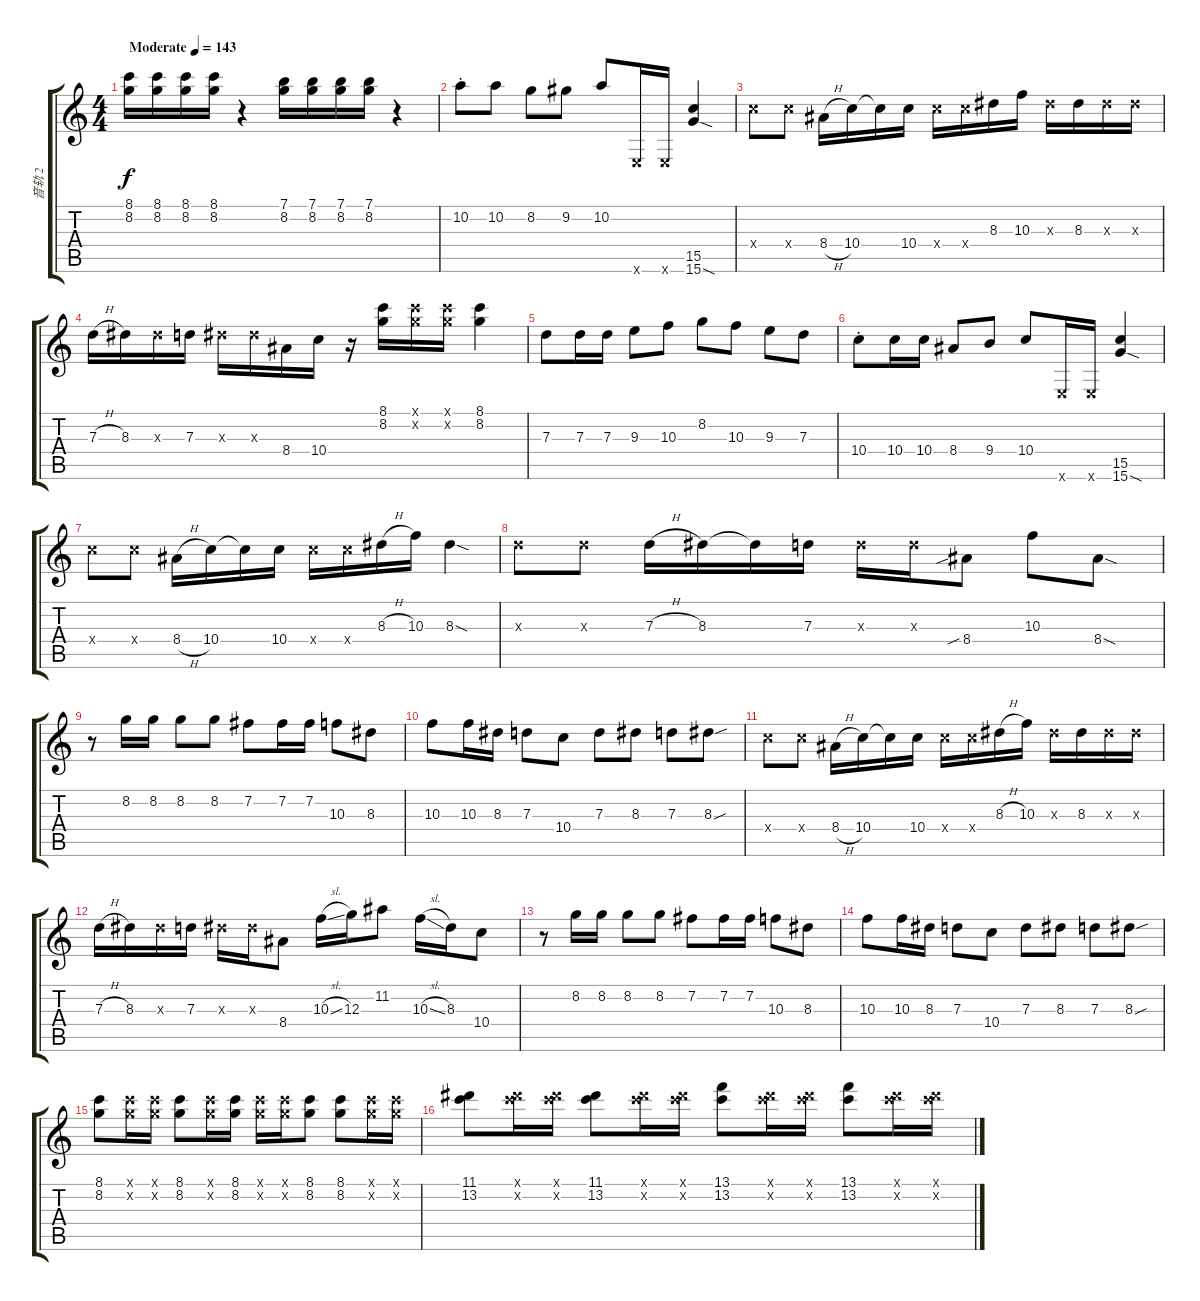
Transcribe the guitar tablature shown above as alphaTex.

\track ("音轨 2" "音轨 2") {instrument electricguitarjazz}
\staff {score tabs}
\tuning (E4 B3 G3 D3 A2 E2) {hide}
\ts (4 4)
\tempo (143 "Moderate")
\clef g2
\ks c
(8.1 8.2).16{dy f instrument electricguitarjazz} (8.1 8.2).16 (8.1 8.2).16 (8.1 8.2).16 r.4 (7.1 8.2).16 (7.1 8.2).16 (7.1 8.2).16 (7.1 8.2).16 r.4 |
10.2{st}.8 10.2.8 8.2.8 9.2.8 10.2.8 0.6{x}.16 0.6{x}.16 (15.5 15.6{sod}).4 |
10.4{x}.8 10.4{x}.8 8.4{h}.16 10.4.16 10.4{t}.16 10.4.16 10.4{x}.16 10.4{x}.16 8.3.16 10.3.16 8.3{x}.16 8.3.16 8.3{x}.16 8.3{x}.16 |
7.3{h}.16 8.3.16 8.3{x}.16 7.3.16 8.3{x}.16 8.3{x}.16 8.4.16 10.4.16 r.16 (8.1 8.2).16 (8.1{x} 8.2{x}).16 (8.1{x} 8.2{x}).16 (8.1 8.2).4 |
7.3.8 7.3.16 7.3.16 9.3.8 10.3.8 8.2.8 10.3.8 9.3.8 7.3.8 |
10.4{st}.8 10.4.16 10.4.16 8.4.8 9.4.8 10.4.8 0.6{x}.16 0.6{x}.16 (15.5 15.6{sod}).4 |
10.4{x}.8 10.4{x}.8 8.4{h}.16 10.4.16 10.4{t}.16 10.4.16 10.4{x}.16 10.4{x}.16 8.3{h}.16 10.3.16 8.3{sod}.4 |
7.3{x}.8 7.3{x}.8 7.3{h}.16 8.3.16 8.3{t}.16 7.3.16 7.3{x}.16 7.3{x}.16 8.4{sib}.8 10.3.8 8.4{sod}.8 |
r.8 8.2.16 8.2.16 8.2.8 8.2.8 7.2.8 7.2.16 7.2.16 10.3.8 8.3.8 |
10.3.8 10.3.16 8.3.16 7.3.8 10.4.8 7.3.8 8.3.8 7.3.8 8.3{sou}.8 |
10.4{x}.8 10.4{x}.8 8.4{h}.16 10.4.16 10.4{t}.16 10.4.16 10.4{x}.16 10.4{x}.16 8.3{h}.16 10.3.16 8.3{x}.16 8.3.16 8.3{x}.16 8.3{x}.16 |
7.3{h}.16 8.3.16 8.3{x}.16 7.3.16 8.3{x}.16 8.3{x}.16 8.4.8 10.3{sl}.16 12.3.16 11.2.8 10.3{sl}.16 8.3.16 10.4.8 |
r.8 8.2.16 8.2.16 8.2.8 8.2.8 7.2.8 7.2.16 7.2.16 10.3.8 8.3.8 |
10.3.8 10.3.16 8.3.16 7.3.8 10.4.8 7.3.8 8.3.8 7.3.8 8.3{sou}.8 |
(8.1 8.2).8 (8.1{x} 8.2{x}).16 (8.1{x} 8.2{x}).16 (8.1 8.2).8 (8.1{x} 8.2{x}).16 (8.1 8.2).16 (8.1{x} 8.2{x}).16 (8.1{x} 8.2{x}).16 (8.1 8.2).8 (8.1 8.2).8 (8.1{x} 8.2{x}).16 (8.1{x} 8.2{x}).16 |
(11.1 13.2).8 (11.1{x} 13.2{x}).16 (11.1{x} 13.2{x}).16 (11.1 13.2).8 (11.1{x} 13.2{x}).16 (11.1{x} 13.2{x}).16 (13.1 13.2).8 (11.1{x} 13.2{x}).16 (11.1{x} 13.2{x}).16 (13.1 13.2).8 (11.1{x} 13.2{x}).16 (11.1{x} 13.2{x}).16
